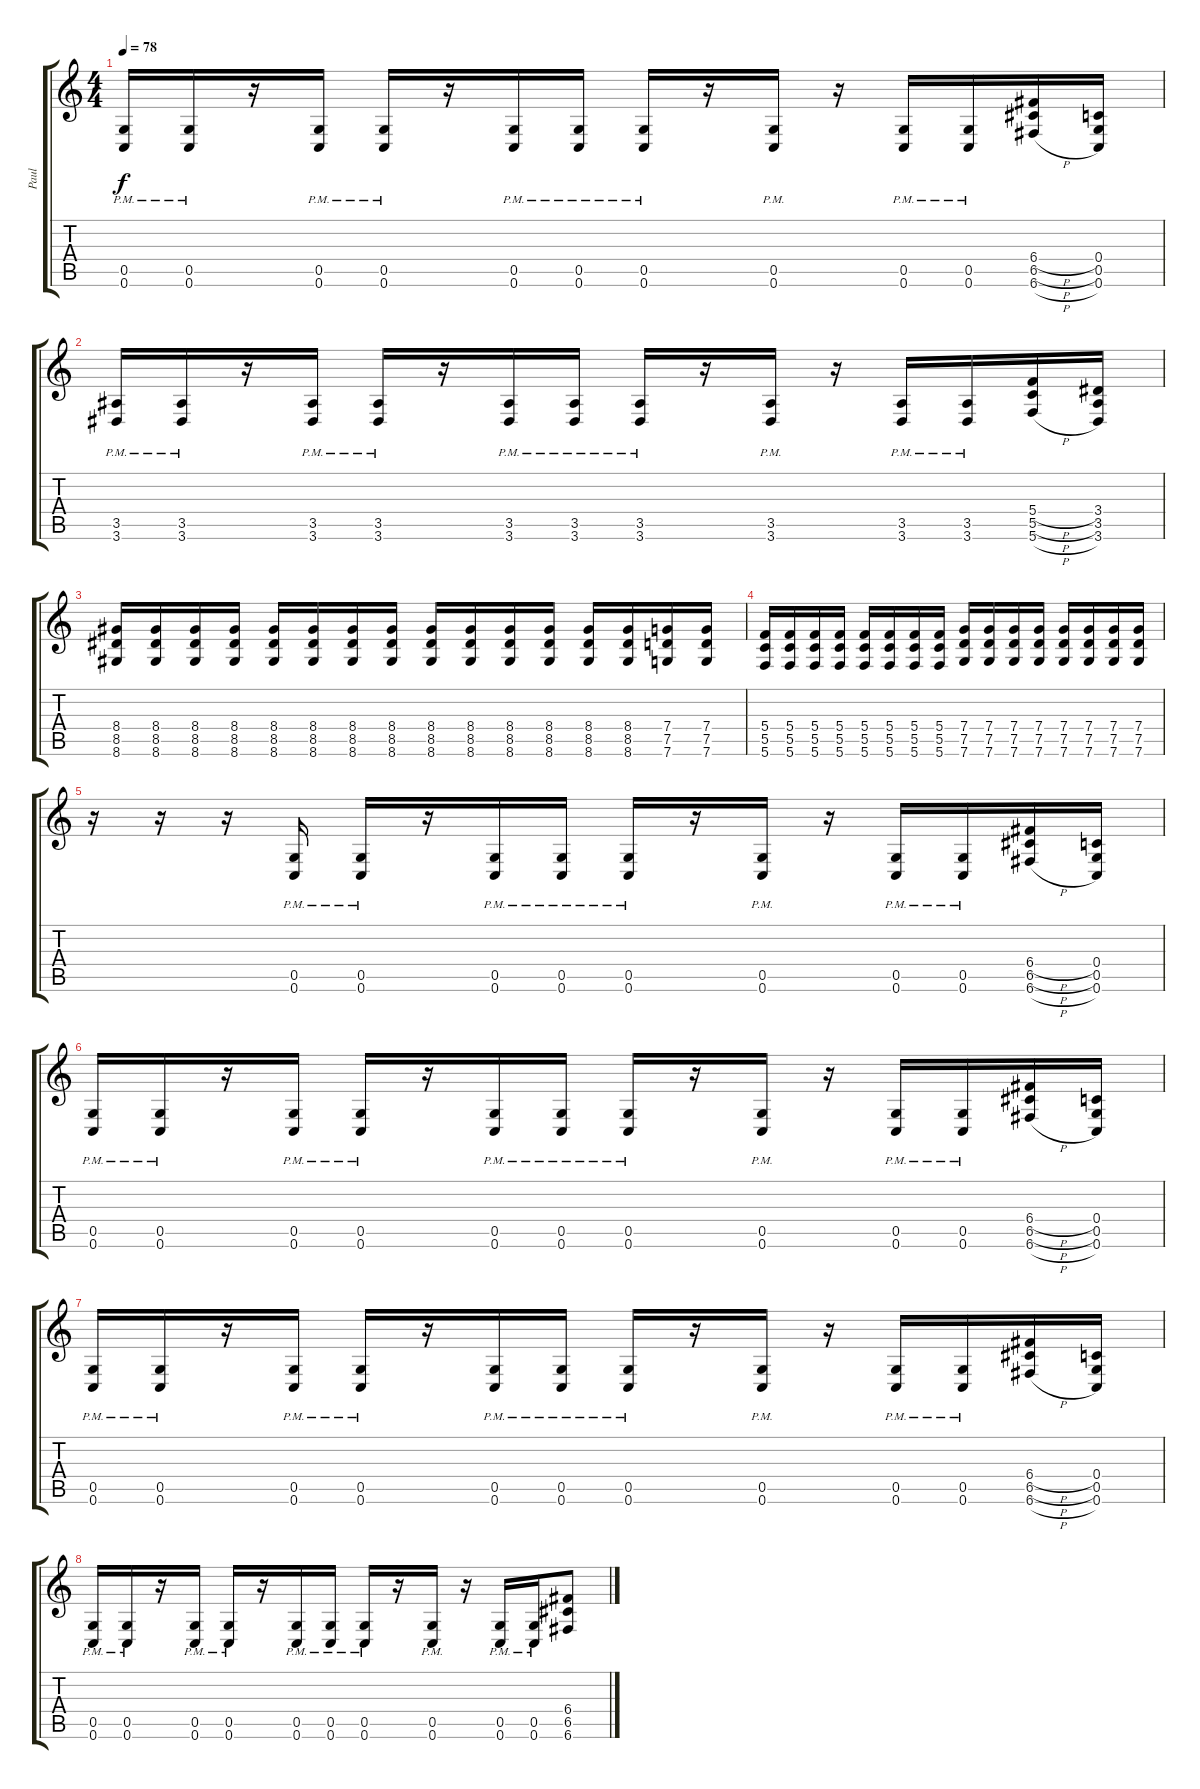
\track ("Paul" "Paul") {instrument overdrivenguitar}
\staff {score tabs}
\tuning (D4 A3 F3 C3 G2 C2) {hide}
\ts (4 4)
\tempo 78
\clef g2
\ks c
(0.5{pm} 0.6).16{dy f} (0.5{pm} 0.6).16 r.16 (0.5{pm} 0.6).16 (0.5{pm} 0.6).16 r.16 (0.5{pm} 0.6).16 (0.5{pm} 0.6).16 (0.5{pm} 0.6).16 r.16 (0.5{pm} 0.6).16 r.16 (0.5{pm} 0.6).16 (0.5{pm} 0.6).16 (6.4{h} 6.5{h} 6.6{h}).16 (0.4 0.5 0.6).16 |
(3.5{pm} 3.6).16 (3.5{pm} 3.6).16 r.16 (3.5{pm} 3.6).16 (3.5{pm} 3.6).16 r.16 (3.5{pm} 3.6).16 (3.5{pm} 3.6).16 (3.5{pm} 3.6).16 r.16 (3.5{pm} 3.6).16 r.16 (3.5{pm} 3.6).16 (3.5{pm} 3.6).16 (5.4{h} 5.5{h} 5.6{h}).16 (3.4 3.5 3.6).16 |
(8.4 8.5 8.6).16{volume 9} (8.4 8.5 8.6).16 (8.4 8.5 8.6).16 (8.4 8.5 8.6).16 (8.4 8.5 8.6).16 (8.4 8.5 8.6).16 (8.4 8.5 8.6).16 (8.4 8.5 8.6).16 (8.4 8.5 8.6).16 (8.4 8.5 8.6).16 (8.4 8.5 8.6).16 (8.4 8.5 8.6).16 (8.4 8.5 8.6).16 (8.4 8.5 8.6).16 (7.4 7.5 7.6).16 (7.4 7.5 7.6).16 |
(5.4 5.5 5.6).16 (5.4 5.5 5.6).16 (5.4 5.5 5.6).16 (5.4 5.5 5.6).16 (5.4 5.5 5.6).16 (5.4 5.5 5.6).16 (5.4 5.5 5.6).16 (5.4 5.5 5.6).16 (7.4 7.5 7.6).16 (7.4 7.5 7.6).16 (7.4 7.5 7.6).16 (7.4 7.5 7.6).16 (7.4 7.5 7.6).16 (7.4 7.5 7.6).16 (7.4 7.5 7.6).16 (7.4 7.5 7.6).16 |
r.16 r.16 r.16 (0.5{pm} 0.6).16 (0.5{pm} 0.6).16 r.16 (0.5{pm} 0.6).16 (0.5{pm} 0.6).16 (0.5{pm} 0.6).16 r.16 (0.5{pm} 0.6).16 r.16 (0.5{pm} 0.6).16 (0.5{pm} 0.6).16 (6.4{h} 6.5{h} 6.6{h}).16 (0.4 0.5 0.6).16 |
(0.5{pm} 0.6).16 (0.5{pm} 0.6).16 r.16 (0.5{pm} 0.6).16 (0.5{pm} 0.6).16 r.16 (0.5{pm} 0.6).16 (0.5{pm} 0.6).16 (0.5{pm} 0.6).16 r.16 (0.5{pm} 0.6).16 r.16 (0.5{pm} 0.6).16 (0.5{pm} 0.6).16 (6.4{h} 6.5{h} 6.6{h}).16 (0.4 0.5 0.6).16 |
(0.5{pm} 0.6).16 (0.5{pm} 0.6).16 r.16 (0.5{pm} 0.6).16 (0.5{pm} 0.6).16 r.16 (0.5{pm} 0.6).16 (0.5{pm} 0.6).16 (0.5{pm} 0.6).16 r.16 (0.5{pm} 0.6).16 r.16 (0.5{pm} 0.6).16 (0.5{pm} 0.6).16 (6.4{h} 6.5{h} 6.6{h}).16 (0.4 0.5 0.6).16 |
(0.5{pm} 0.6).16 (0.5{pm} 0.6).16 r.16 (0.5{pm} 0.6).16 (0.5{pm} 0.6).16 r.16 (0.5{pm} 0.6).16 (0.5{pm} 0.6).16 (0.5{pm} 0.6).16 r.16 (0.5{pm} 0.6).16 r.16 (0.5{pm} 0.6).16 (0.5{pm} 0.6).16 (6.4 6.5 6.6).8
